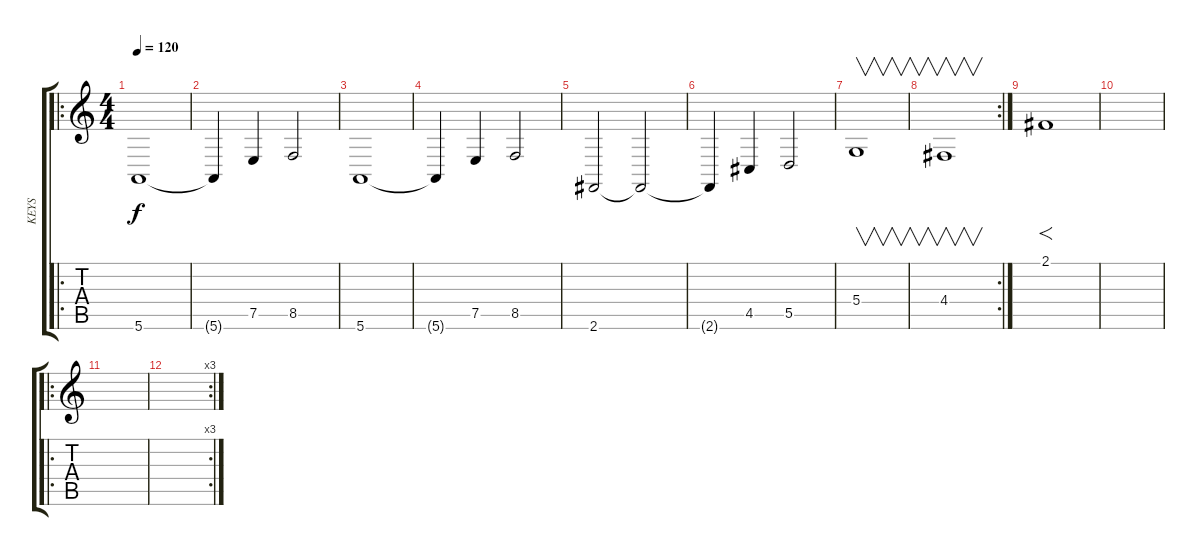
\track ("KEYS" "KEYS") {instrument stringensemble2}
\staff {score tabs}
\tuning (E4 B3 G3 D3 A2 E2) {hide}
\ro
\ts (4 4)
\tempo 120
\clef g2
\ks c
5.6.1{dy f} |
5.6{t}.4 7.5.4 8.5.2 |
5.6.1 |
5.6{t}.4 7.5.4 8.5.2 |
2.6.2 2.6{t}.2 |
2.6{t}.4 4.5.4 5.5.2 |
5.4.1{v} |
\rc 2
4.4.1{v} |
2.1.1{f} |
|
\ro
|
\rc 3
